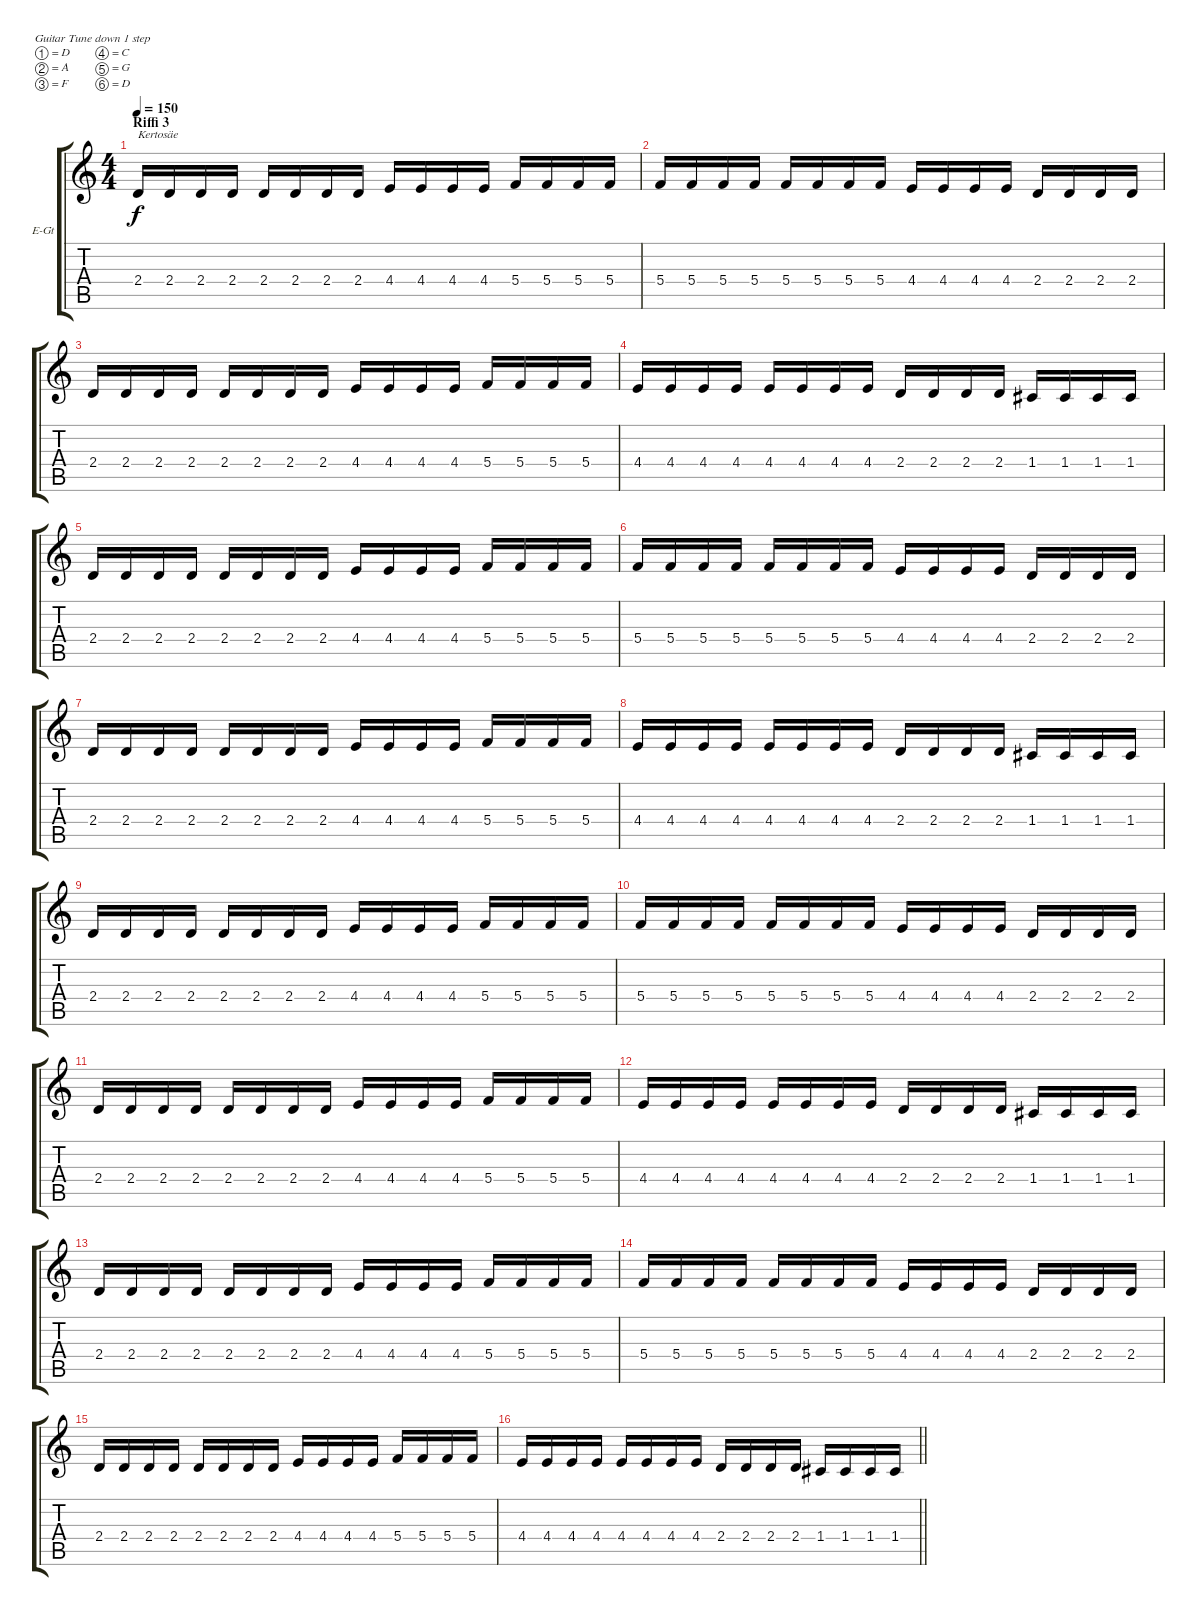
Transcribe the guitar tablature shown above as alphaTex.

\bracketExtendMode groupsimilarinstruments
\firstSystemTrackNameOrientation horizontal
\otherSystemsTrackNameOrientation horizontal
\track ("Kitara 1" "E-Gt") {instrument distortionguitar}
\staff {score tabs}
\tuning (D4 A3 F3 C3 G2 D2)
\ts (4 4)
\section ("" "Riffi 3")
\tempo 150
\clef g2
\ks c
2.4.16{txt "Kertosäe" dy f} 2.4.16 2.4.16 2.4.16 2.4.16 2.4.16 2.4.16 2.4.16 4.4.16 4.4.16 4.4.16 4.4.16 5.4.16 5.4.16 5.4.16 5.4.16 |
5.4.16 5.4.16 5.4.16 5.4.16 5.4.16 5.4.16 5.4.16 5.4.16 4.4.16 4.4.16 4.4.16 4.4.16 2.4.16 2.4.16 2.4.16 2.4.16 |
2.4.16 2.4.16 2.4.16 2.4.16 2.4.16 2.4.16 2.4.16 2.4.16 4.4.16 4.4.16 4.4.16 4.4.16 5.4.16 5.4.16 5.4.16 5.4.16 |
4.4.16 4.4.16 4.4.16 4.4.16 4.4.16 4.4.16 4.4.16 4.4.16 2.4.16 2.4.16 2.4.16 2.4.16 1.4.16 1.4.16 1.4.16 1.4.16 |
2.4.16 2.4.16 2.4.16 2.4.16 2.4.16 2.4.16 2.4.16 2.4.16 4.4.16 4.4.16 4.4.16 4.4.16 5.4.16 5.4.16 5.4.16 5.4.16 |
5.4.16 5.4.16 5.4.16 5.4.16 5.4.16 5.4.16 5.4.16 5.4.16 4.4.16 4.4.16 4.4.16 4.4.16 2.4.16 2.4.16 2.4.16 2.4.16 |
2.4.16 2.4.16 2.4.16 2.4.16 2.4.16 2.4.16 2.4.16 2.4.16 4.4.16 4.4.16 4.4.16 4.4.16 5.4.16 5.4.16 5.4.16 5.4.16 |
4.4.16 4.4.16 4.4.16 4.4.16 4.4.16 4.4.16 4.4.16 4.4.16 2.4.16 2.4.16 2.4.16 2.4.16 1.4.16 1.4.16 1.4.16 1.4.16 |
2.4.16 2.4.16 2.4.16 2.4.16 2.4.16 2.4.16 2.4.16 2.4.16 4.4.16 4.4.16 4.4.16 4.4.16 5.4.16 5.4.16 5.4.16 5.4.16 |
5.4.16 5.4.16 5.4.16 5.4.16 5.4.16 5.4.16 5.4.16 5.4.16 4.4.16 4.4.16 4.4.16 4.4.16 2.4.16 2.4.16 2.4.16 2.4.16 |
2.4.16 2.4.16 2.4.16 2.4.16 2.4.16 2.4.16 2.4.16 2.4.16 4.4.16 4.4.16 4.4.16 4.4.16 5.4.16 5.4.16 5.4.16 5.4.16 |
4.4.16 4.4.16 4.4.16 4.4.16 4.4.16 4.4.16 4.4.16 4.4.16 2.4.16 2.4.16 2.4.16 2.4.16 1.4.16 1.4.16 1.4.16 1.4.16 |
2.4.16 2.4.16 2.4.16 2.4.16 2.4.16 2.4.16 2.4.16 2.4.16 4.4.16 4.4.16 4.4.16 4.4.16 5.4.16 5.4.16 5.4.16 5.4.16 |
5.4.16 5.4.16 5.4.16 5.4.16 5.4.16 5.4.16 5.4.16 5.4.16 4.4.16 4.4.16 4.4.16 4.4.16 2.4.16 2.4.16 2.4.16 2.4.16 |
2.4.16 2.4.16 2.4.16 2.4.16 2.4.16 2.4.16 2.4.16 2.4.16 4.4.16 4.4.16 4.4.16 4.4.16 5.4.16 5.4.16 5.4.16 5.4.16 |
\barLineRight lightlight
4.4.16 4.4.16 4.4.16 4.4.16 4.4.16 4.4.16 4.4.16 4.4.16 2.4.16 2.4.16 2.4.16 2.4.16 1.4.16 1.4.16 1.4.16 1.4.16
